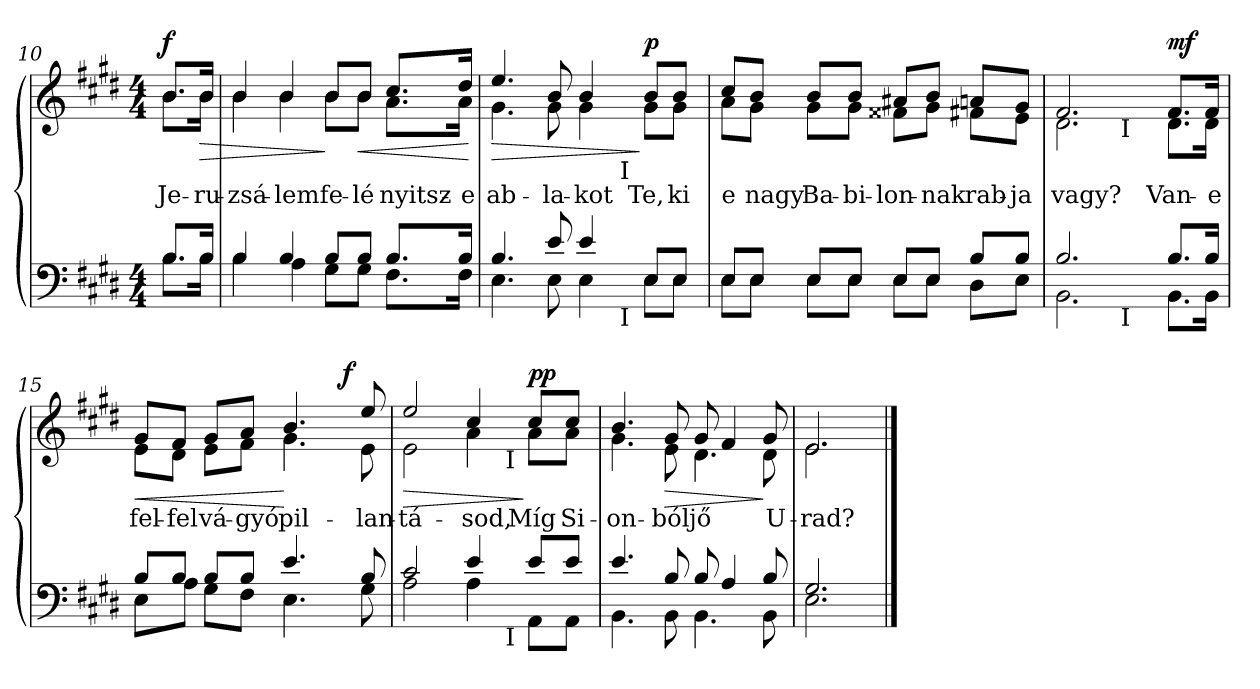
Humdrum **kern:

**kern	**kern	**text	**dynam
*part2	*part1	*part1	*part1
*staff2	*staff1	*staff1	*staff1
!!LO:LB:g=z
*clefF4	*clefG2	*	*
*k[f#c#g#d#]	*k[f#c#g#d#]	*	*
*c#:	*c#:	*	*
*M4/4	*M4/4	*	*
=10	=10	=10	=10
*^	*^	*	*
!	!	!	!	!LO:LY:b	!LO:DY:a
8.B/L	8.B\L	8.b/L	8.b\L	Je-	f
!	!	!	!	!	!LO:HP:b
!	!	!	!	!LO:LY:b	!
16B/Jk	16B\Jk	16b/Jk	16b\Jk	-ru-	>
=11	=11	=11	=11	=11	=11
!	!	!	!	!LO:LY:b	!
4B/	4B\	4b/	4b\	-zsá-	.
!	!	!	!	!LO:LY:b	!
4B/	4A\	4b/	4b\	-lem	.
!	!	!	!	!LO:LY:b	!
8B/L	8G#\L	8b/L	8b\L	fe-	]
!	!	!	!	!	!LO:HP:b
!	!	!	!	!LO:LY:b	!
8B/J	8G#\J	8b/J	8b\J	-lé	<
!	!	!	!	!LO:LY:b	!
8.B/L	8.F#\L	8.cc#/L	8.a\L	nyitsz-	.
!	!	!	!	!LO:LY:b	!
16B/Jk	16F#\Jk	16dd#/Jk	16a\Jk	-e	.
*v	*v	*	*	*	*
*	*v	*v	*	*
.	.	.	[
=12	=12	=12	=12
*^	*	*	*
!	!	!	!	!LO:HP:b
*	*	*^	*	*
!	!	!	!	!LO:LY:b	!
*	*^	*	*^	*	*
4.B/	4.E\	2ryy	4.ee/	4.g#\	2ryy	ab-	>
!	!	!	!	!	!	!LO:LY:b	!
8e/	8E\	.	8b/	8g#\	.	-la-	.
!	!	!	!	!	!	!LO:LY:b	!
4e/	4E\	8ryy	4b/	4g#\	8ryy	-kot	.
.	.	32ryy	.	.	32ryy	.	.
!	!	!	!	!	!LO:TX:b:t=I	!	!
!	!	!LO:TX:b:t=I	!	!	!	!	!
.	.	4ryy	.	.	4ryy	.	.
!	!	!	!	!	!	!LO:LY:b	!LO:DY:n=1:a
8E/L	8E\L	.	8b/L	8g#\L	.	Te,	] p
!	!	!	!	!	!	!LO:LY:b	!
8E/J	8E\J	.	8b/J	8g#\J	.	ki	.
.	.	16.ryy	.	.	16.ryy	.	.
*	*v	*v	*	*	*	*	*
*	*	*	*v	*v	*	*
=13	=13	=13	=13	=13	=13
*	*^	*	*^	*	*
!	!	!	!	!	!	!LO:LY:b	!
*	*v	*v	*	*	*	*	*
*	*	*	*v	*v	*	*
8E/L	8E\L	8cc#/L	8a\L	e	.
!	!	!	!	!LO:LY:b	!
8E/J	8E\J	8b/J	8g#\J	nagy	.
!	!	!	!	!LO:LY:b	!
8E/L	8E\L	8b/L	8g#\L	Ba-	.
!	!	!	!	!LO:LY:b	!
8E/J	8E\J	8b/J	8g#\J	-bi-	.
!	!	!	!	!LO:LY:b	!
8E/L	8E\L	8a#X/L	8f##X\L	-lon-	.
!	!	!	!	!LO:LY:b	!
8E/J	8E\J	8b/J	8g#\J	-nak	.
!	!	!	!	!LO:LY:b	!
8B/L	8D#\L	8an/L	8f#X\L	rab-	.
!	!	!	!	!LO:LY:b	!
8B/J	8E\J	8g#/J	8e\J	-ja	.
!!LO:LB:g=z
=14	=14	=14	=14	=14	=14
!	!	!	!	!LO:LY:b	!
*	*^	*	*^	*	*
2.B/	2.BB\	4...ryy	2.f#/	2.d#\	4...ryy	vagy?	.
!	!	!	!	!	!LO:TX:b:t=I	!	!
!	!	!LO:TX:b:t=I	!	!	!	!	!
.	.	2ryy	.	.	2ryy	.	.
!	!	!	!	!	!	!LO:LY:b	!LO:DY:a
8.B/L	8.BB\L	.	8.f#/L	8.d#\L	.	Van-	mf
!	!	!	!	!	!	!LO:LY:b	!
16B/Jk	16BB\Jk	.	16f#/Jk	16d#\Jk	.	-e	.
.	.	32ryy	.	.	32ryy	.	.
=15	=15	=15	=15	=15	=15	=15	=15
!	!	!	!	!	!	!	!LO:HP:b
*	*v	*v	*	*	*	*	*
*	*^	*	*	*	*	*
!	!	!	!	!	!	!LO:LY:b	!
*	*v	*v	*	*	*	*	*
8B/L	8E\L	8g#/L	8e\L	2ryy	fel-	<
!	!	!	!	!	!LO:LY:b	!
8B/J	8A\J	8f#/J	8d#\J	.	-fel	.
!	!	!	!	!	!LO:LY:b	!
8B/L	8G#\L	8g#/L	8e\L	.	vá-	.
!	!	!	!	!	!LO:LY:b	!
8B/J	8F#\J	8a/J	8f#\J	.	-gyó	.
!	!	!	!	!	!LO:LY:b	!
4.e/	4.E\	4.b/	4.g#\	4ryy	pil-	[
.	.	.	.	16ryy	.	.
!	!	!	!	!	!	!LO:DY:a
.	.	.	.	8.ryy	.	f
!	!	!	!	!	!LO:LY:b	!
8B/	8G#\	8ee/	8e\	.	-lan-	.
=16	=16	=16	=16	=16	=16	=16
!	!	!	!	!	!	!LO:HP:b
!	!	!	!	!	!LO:LY:b	!
*	*^	*	*	*	*	*
2c#/	2A\	2ryy	2ee/	2e\	2ryy	-tá-	>
!	!	!	!	!	!	!LO:LY:b	!
4e/	4A\	8ryy	4cc#/	4a\	8ryy	-sod,	.
.	.	32ryy	.	.	32ryy	.	.
!	!	!	!	!	!LO:TX:b:t=I	!	!
!	!	!LO:TX:b:t=I	!	!	!	!	!
.	.	4ryy	.	.	4ryy	.	.
!	!	!	!	!	!	!LO:LY:b	!LO:DY:n=1:a
8e/L	8AA\L	.	8cc#/L	8a\L	.	Míg	] pp
!	!	!	!	!	!	!LO:LY:b	!
8e/J	8AA\J	.	8cc#/J	8a\J	.	Si-	.
.	.	16.ryy	.	.	16.ryy	.	.
*	*v	*v	*	*	*	*	*
*	*	*	*v	*v	*	*
=17	=17	=17	=17	=17	=17
*	*^	*	*^	*	*
!	!	!	!	!	!	!LO:LY:b	!
*	*v	*v	*	*	*	*	*
*	*	*	*v	*v	*	*
4.e/	4.BB\	4.b/	4.g#\	-on-	.
!	!	!	!	!	!LO:HP:b
!	!	!	!	!LO:LY:b	!
8B/	8BB\	8g#/	8e\	-ból	>
!	!	!	!	!LO:LY:b	!
8B/	4.BB\	8g#/	4.d#\	jő	.
4A/	.	4f#/	.	.	.
!	!	!	!	!LO:LY:b	!
8B/	8BB\	8g#/	8d#\	U-	]
=18	=18	=18	=18	=18	=18
!	!	!	!	!LO:LY:b	!
2.G#/	2.E\	2.e/	2.e\	-rad?	.
*v	*v	*	*	*	*
*	*v	*v	*	*
==	==	==	==
*-	*-	*-	*-
